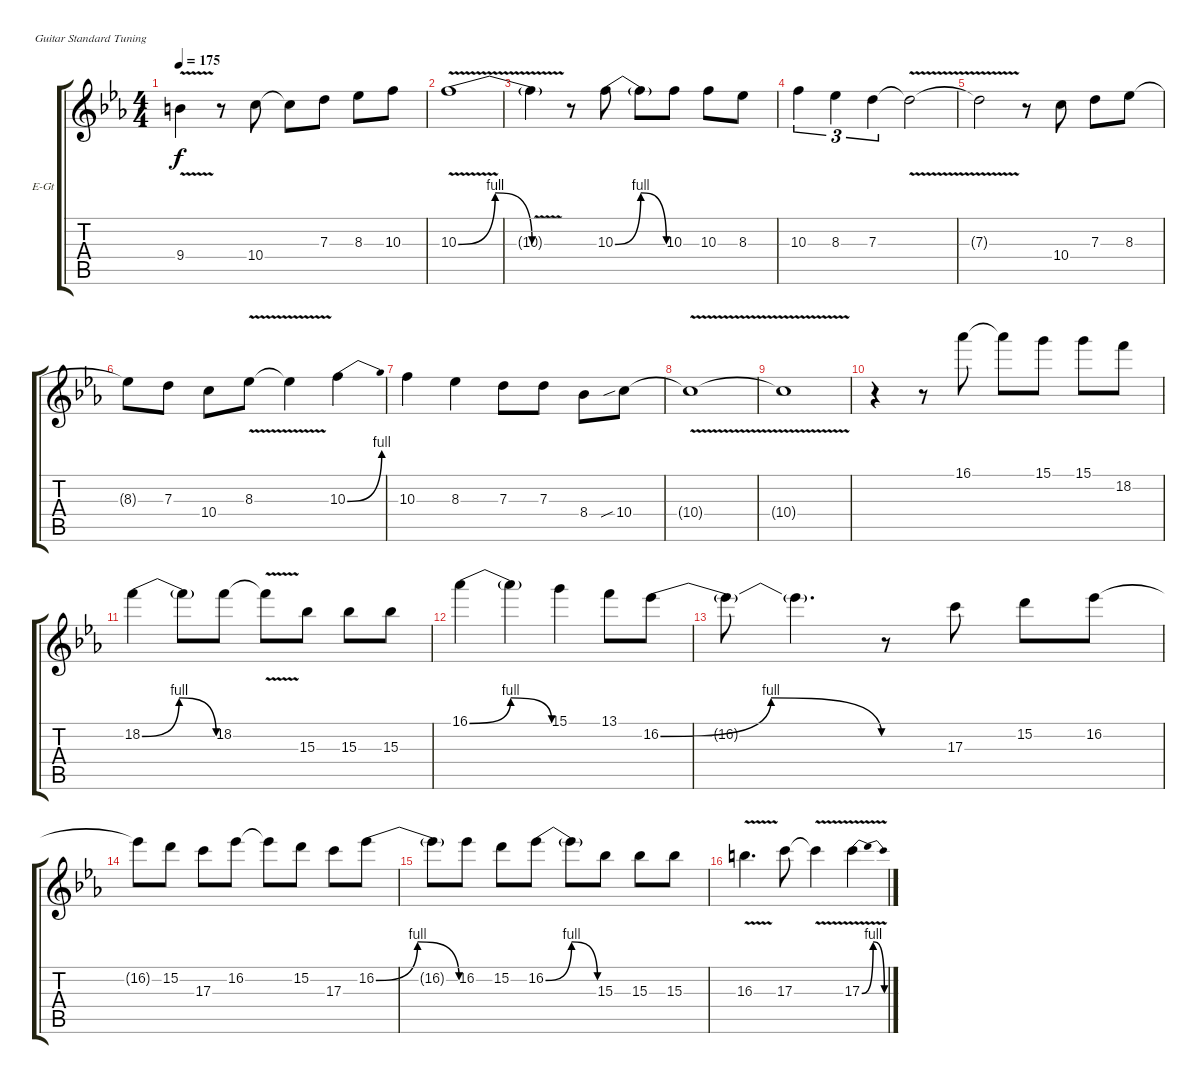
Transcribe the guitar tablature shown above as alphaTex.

\defaultSystemsLayout 4
\bracketExtendMode groupsimilarinstruments
\firstSystemTrackNameOrientation horizontal
\otherSystemsTrackNameOrientation horizontal
\track ("Electric Guitar" "E-Gt") {instrument distortionguitar}
\staff {score tabs}
\tuning (E4 B3 G3 D3 A2 E2)
\ts (4 4)
\tempo 175
\clef g2
\ks eb
9.4{v t}.4{dy f} r.8 10.4.8 10.4{t}.8 7.3.8 8.3.8 10.3.8 |
10.3{be (bendrelease 0 0 10.2 4 20.4 4 30 0) v}.1 |
10.3{v t}.4 r.8 10.3{be (bendrelease 0 0 10.2 4 20.4 4 30 0)}.8 10.3{t}.8 10.3.8 10.3.8 8.3.8 |
10.3.4{tu (3 2)} 8.3.4{tu (3 2)} 7.3.4{tu (3 2)} 7.3{v t}.2 |
7.3{v t}.2 r.8 10.4.8 7.3.8 8.3.8 |
8.3{t}.8 7.3.8 10.4.8 8.3{v}.8 8.3{v t}.4 10.3{be (bend 0 0 15 4)}.4 |
10.3.4 8.3.4 7.3.8 7.3.8 8.4.8 10.4{sib}.8 |
10.4{v t}.1 |
10.4{v t}.1 |
r.4 r.8 16.1.8 16.1{t}.8 15.1.8 15.1.8 18.2.8 |
18.2{be (bendrelease 0 0 10.2 4 20.4 4 30 0)}.4 18.2{t}.8 18.2.8 18.2{v t}.8 15.3.8 15.3.8 15.3.8 |
16.1{be (bendrelease 0 0 10.2 4 20.4 4 30 0)}.4 16.1{t}.4 15.1.4 13.1.8 16.2{be (bendrelease 0 0 10.2 4 20.4 4 30 0)}.8 |
16.2{t}.8 16.2{t}.4{d} r.8 17.3.8 15.2.8 16.2.8 |
16.2{t}.8 15.2.8 17.3.8 16.2.8 16.2{t}.8 15.2.8 17.3.8 16.2{be (bendrelease 0 0 10.2 4 20.4 4 30 0)}.8 |
16.2{t}.8 16.2.8 15.2.8 16.2{be (bendrelease 0 0 10.2 4 20.4 4 30 0)}.8 16.2{t}.8 15.3.8 15.3.8 15.3.8 |
16.3{v}.4{d} 17.3.8 17.3{v t}.4 17.3{be (bendrelease 0 0 10.2 4 20.4 4 30 0) v}.4
